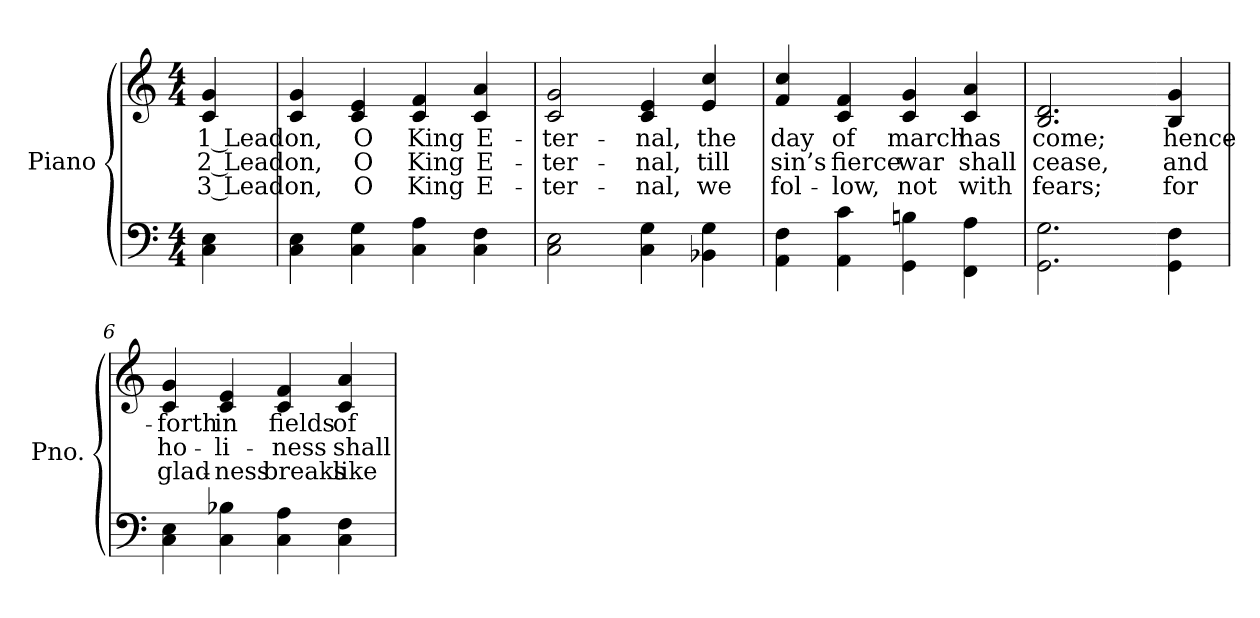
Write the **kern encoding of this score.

**kern	**kern	**text	**text	**text
*part2	*part1	*part1	*part1	*part1
*staff2	*staff1	*staff1	*staff1	*staff1
*I"Piano	*I"Piano	*	*	*
*I'Pno.	*I'Pno.	*	*	*
!!LO:PB:g=z
*clefF4	*clefG2	*	*	*
*k[]	*k[]	*	*	*
*C:	*C:	*	*	*
*M4/4	*M4/4	*	*	*
=	=	=	=	=
!	!	!LO:LY:b:color=#000000	!LO:LY:b:color=#000000	!LO:LY:b:color=#000000
4Ci\ 4Ei	4ci/ 4gi	1 Lead	2 Lead	3 Lead
=1	=1	=1	=1	=1
!	!	!LO:LY:b:color=#000000	!LO:LY:b:color=#000000	!LO:LY:b:color=#000000
4Ci\ 4Ei	4ci/ 4gi	on,	on,	on,
!	!	!LO:LY:b:color=#000000	!LO:LY:b:color=#000000	!LO:LY:b:color=#000000
4Ci\ 4Gi	4ci/ 4ei	O	O	O
!	!	!LO:LY:b:color=#000000	!LO:LY:b:color=#000000	!LO:LY:b:color=#000000
4Ci\ 4Ai	4ci/ 4fi	King	King	King
!	!	!LO:LY:b:color=#000000	!LO:LY:b:color=#000000	!LO:LY:b:color=#000000
4Ci\ 4Fi	4ci/ 4ai	E-	E-	E-
=2	=2	=2	=2	=2
!	!	!LO:LY:b:color=#000000	!LO:LY:b:color=#000000	!LO:LY:b:color=#000000
2Ci\ 2Ei	2ci/ 2gi	-ter-	-ter-	-ter-
!	!	!LO:LY:b:color=#000000	!LO:LY:b:color=#000000	!LO:LY:b:color=#000000
4Ci\ 4Gi	4ci/ 4ei	-nal,	-nal,	-nal,
!	!	!LO:LY:b:color=#000000	!LO:LY:b:color=#000000	!LO:LY:b:color=#000000
4BB-Xi\ 4Gi	4ei/ 4cci	the	till	we
=3	=3	=3	=3	=3
!	!	!LO:LY:b:color=#000000	!LO:LY:b:color=#000000	!LO:LY:b:color=#000000
4AAi\ 4Fi	4fi/ 4cci	day	sin’s	fol-
!	!	!LO:LY:b:color=#000000	!LO:LY:b:color=#000000	!LO:LY:b:color=#000000
4AAi\ 4ci	4ci/ 4fi	of	fierce	-low,
!	!	!LO:LY:b:color=#000000	!LO:LY:b:color=#000000	!LO:LY:b:color=#000000
4GGi\ 4Bni	4ci/ 4gi	march	war	not
!	!	!LO:LY:b:color=#000000	!LO:LY:b:color=#000000	!LO:LY:b:color=#000000
4FFi\ 4Ai	4ci/ 4ai	has	shall	with
=4	=4	=4	=4	=4
!	!	!LO:LY:b:color=#000000	!LO:LY:b:color=#000000	!LO:LY:b:color=#000000
2.GGi\ 2.Gi	2.Bi/ 2.di	come;	cease,	fears;
!!LO:LB:g=z
=5-	=5-	=5-	=5-	=5-
!	!	!LO:LY:b:color=#000000	!LO:LY:b:color=#000000	!LO:LY:b:color=#000000
4GGi\ 4Fi	4Bi/ 4gi	hence-	and	for
=6	=6	=6	=6	=6
!	!	!LO:LY:b:color=#000000	!LO:LY:b:color=#000000	!LO:LY:b:color=#000000
4Ci\ 4Ei	4ci/ 4gi	-forth	ho-	glad-
!	!	!LO:LY:b:color=#000000	!LO:LY:b:color=#000000	!LO:LY:b:color=#000000
4Ci\ 4B-Xi	4ci/ 4ei	in	-li-	-ness
!	!	!LO:LY:b:color=#000000	!LO:LY:b:color=#000000	!LO:LY:b:color=#000000
4Ci\ 4Ai	4ci/ 4fi	fields	-ness	breaks
!	!	!LO:LY:b:color=#000000	!LO:LY:b:color=#000000	!LO:LY:b:color=#000000
4Ci\ 4Fi	4ci/ 4ai	of	shall	like
=	=	=	=	=
*-	*-	*-	*-	*-
